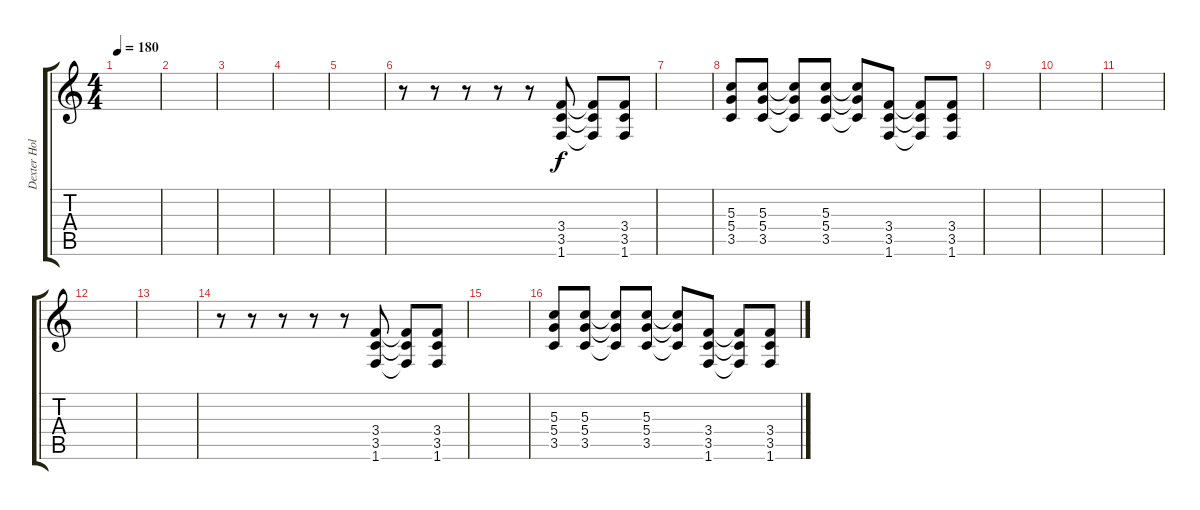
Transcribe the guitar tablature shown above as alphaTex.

\track ("Dexter Holland" "Dexter Hol") {instrument electricguitarmuted}
\staff {score tabs}
\tuning (E4 B3 G3 D3 A2 E2) {hide}
\ts (4 4)
\tempo 180
\clef g2
\ks c
|
|
|
|
|
r.8 r.8 r.8 r.8 r.8 (3.4 3.5 1.6).8 (3.4{t} 3.5{t} 1.6{t}).8 (3.4 3.5 1.6).8 |
|
(5.3 5.4 3.5).8 (5.3 5.4 3.5).8 (5.3{t} 5.4{t} 3.5{t}).8 (5.3 5.4 3.5).8 (5.3{t} 5.4{t} 3.5{t}).8 (3.4 3.5 1.6).8 (3.4{t} 3.5{t} 1.6{t}).8 (3.4 3.5 1.6).8 |
|
|
|
|
|
r.8 r.8 r.8 r.8 r.8 (3.4 3.5 1.6).8 (3.4{t} 3.5{t} 1.6{t}).8 (3.4 3.5 1.6).8 |
|
(5.3 5.4 3.5).8 (5.3 5.4 3.5).8 (5.3{t} 5.4{t} 3.5{t}).8 (5.3 5.4 3.5).8 (5.3{t} 5.4{t} 3.5{t}).8 (3.4 3.5 1.6).8 (3.4{t} 3.5{t} 1.6{t}).8 (3.4 3.5 1.6).8
